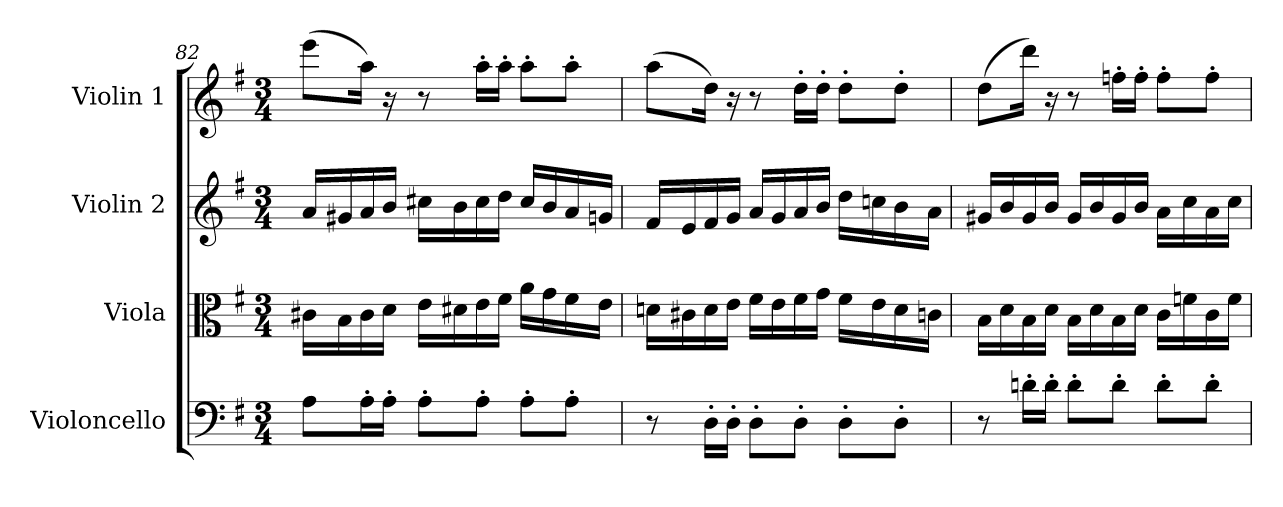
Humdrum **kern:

**kern	**kern	**kern	**kern
*part4	*part3	*part2	*part1
*staff4	*staff3	*staff2	*staff1
*I"Violoncello	*I"Viola	*I"Violin 2	*I"Violin 1
*I'Vc	*I'Vla	*I'Vln	*I'Vln
*clefF4	*clefC3	*clefG2	*clefG2
*k[f#]	*k[f#]	*k[f#]	*k[f#]
*M3/4	*M3/4	*M3/4	*M3/4
=82	=82	=82	=82
8A\L	16c#X\LL	16a/LL	(8eee\L
.	16B\	16g#X/	.
16A'\L	16c#\	16a/	16aa\Jk)
16A'\JJ	16d\JJ	16b/JJ	16r
8A'\L	16e\LL	16cc#X\LL	8r
.	16d#X\	16b\	.
8A'\J	16e\	16cc#\	16aa'\LL
.	16f#\JJ	16dd\JJ	16aa'\JJ
8A'\L	16a\LL	16cc#/LL	8aa'\L
.	16g\	16b/	.
8A'\J	16f#\	16a/	8aa'\J
.	16e\JJ	16gn/JJ	.
=83	=83	=83	=83
8r	16dn\LL	16f#/LL	(8aa\L
.	16c#X\	16e/	.
16D'\LL	16d\	16f#/	16dd\Jk)
16D'\JJ	16e\JJ	16g/JJ	16r
8D'\L	16f#\LL	16a/LL	8r
.	16e\	16g/	.
8D'\J	16f#\	16a/	16dd'\LL
.	16g\JJ	16b/JJ	16dd'\JJ
8D'\L	16f#\LL	16dd\LL	8dd'\L
.	16e\	16ccn\	.
8D'\J	16d\	16b\	8dd'\J
.	16cn\JJ	16a\JJ	.
!!LO:LB:g=z
=84	=84	=84	=84
8r	16B\LL	16g#X/LL	(8dd\L
.	16d\	16b/	.
16dn'\LL	16B\	16g#/	16ddd\Jk)
16d'\JJ	16d\JJ	16b/JJ	16r
8d'\L	16B\LL	16g#/LL	8r
.	16d\	16b/	.
8d'\J	16B\	16g#/	16ffn'\LL
.	16d\JJ	16b/JJ	16ff'\JJ
8d'\L	16c\LL	16a\LL	8ff'\L
.	16fn\	16cc\	.
8d'\J	16c\	16a\	8ff'\J
.	16f\JJ	16cc\JJ	.
=	=	=	=
*-	*-	*-	*-
